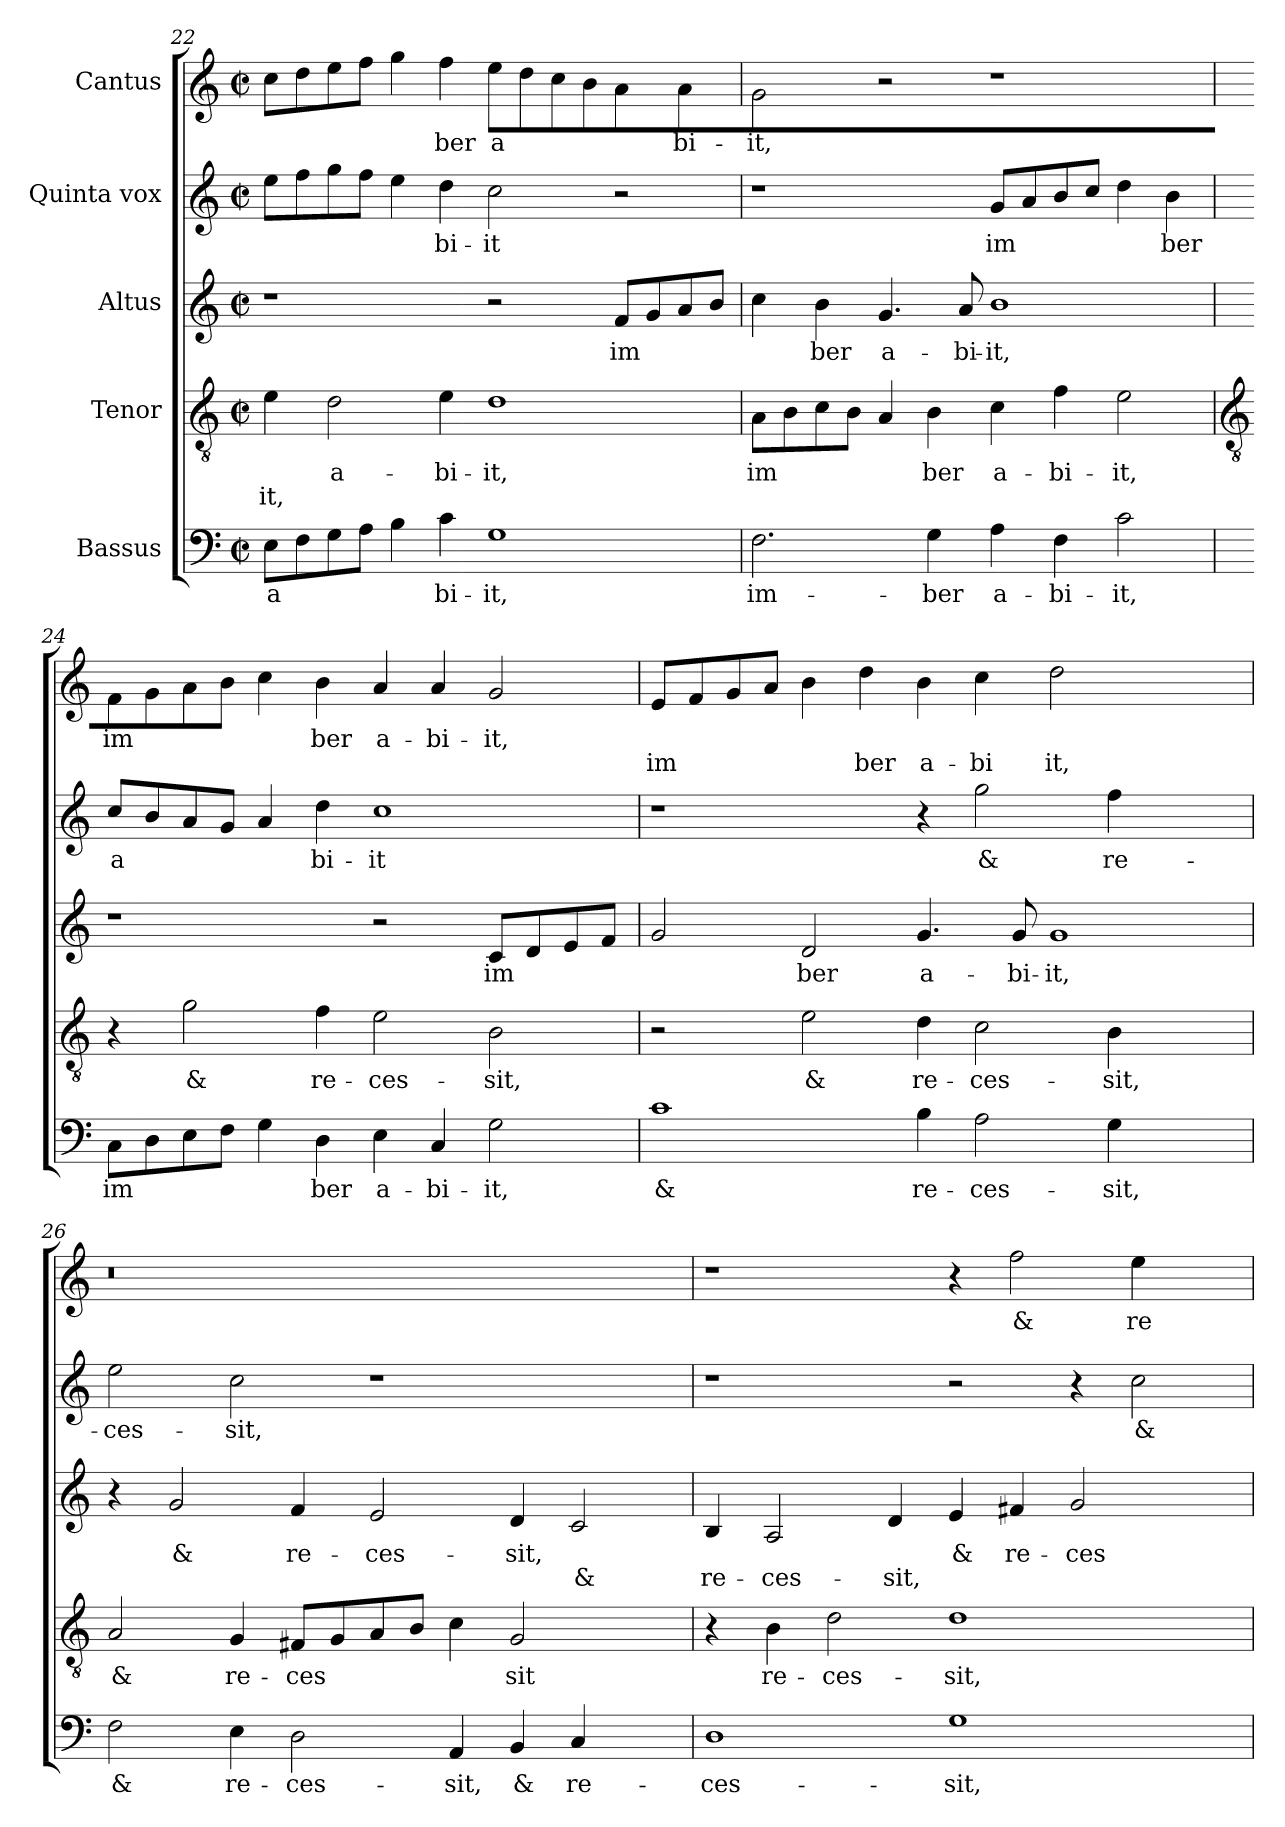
**kern	**text	**kern	**text	**text	**kern	**text	**text	**kern	**text	**kern	**text	**text
*part5	*part5	*part4	*part4	*part4	*part3	*part3	*part3	*part2	*part2	*part1	*part1	*part1
*staff5	*staff5	*staff4	*staff4	*staff4	*staff3	*staff3	*staff3	*staff2	*staff2	*staff1	*staff1	*staff1
*I"Bassus	*	*I"Tenor	*	*	*I"Altus	*	*	*I"Quinta vox	*	*I"Cantus	*	*
*clefF4	*	*clefGv2	*	*	*clefG2	*	*	*clefG2	*	*clefG2	*	*
*k[]	*	*k[]	*	*	*k[]	*	*	*k[]	*	*k[]	*	*
*C:	*	*C:	*	*	*C:	*	*	*C:	*	*C:	*	*
*M4/2	*	*M4/2	*	*	*M4/2	*	*	*M4/2	*	*M4/2	*	*
*met(c|)	*	*met(c|)	*	*	*met(c|)	*	*	*met(c|)	*	*met(c|)	*	*
=22	=22	=22	=22	=22	=22	=22	=22	=22	=22	=22	=22	=22
!	!LO:LY:b	!	!	!LO:LY:b	!	!	!	!	!	!	!	!
8EL	a	4e	.	-it,	1r	.	.	8eeL	.	8ccL	.	.
8F	.	.	.	.	.	.	.	8ff	.	8dd	.	.
!	!	!	!LO:LY:b	!	!	!	!	!	!	!	!	!
8G	.	2d	a-	.	.	.	.	8gg	.	8ee	.	.
8AJ	.	.	.	.	.	.	.	8ffJ	.	8ffJ	.	.
4B	.	.	.	.	.	.	.	4ee	.	4gg	.	.
!	!LO:LY:b	!	!LO:LY:b	!	!	!	!	!	!LO:LY:b	!	!LO:LY:b	!
4c	bi-	4e	-bi-	.	.	.	.	4dd	bi-	4ff	-ber	.
!	!LO:LY:b	!	!LO:LY:b	!	!	!	!	!	!LO:LY:b	!	!LO:LY:b	!
1G	-it,	1d	-it,	.	2r	.	.	2cc	-it	8eeL	a	.
.	.	.	.	.	.	.	.	.	.	8dd	.	.
.	.	.	.	.	.	.	.	.	.	8cc	.	.
.	.	.	.	.	.	.	.	.	.	8b	.	.
!	!	!	!	!	!	!LO:LY:b	!	!	!	!	!	!
.	.	.	.	.	8fL	im	.	2r	.	4a	.	.
.	.	.	.	.	8g	.	.	.	.	.	.	.
!	!	!	!	!	!	!	!	!	!	!	!LO:LY:b	!
.	.	.	.	.	8a	.	.	.	.	4a	bi-	.
.	.	.	.	.	8bJ	.	.	.	.	.	.	.
=23	=23	=23	=23	=23	=23	=23	=23	=23	=23	=23	=23	=23
!	!LO:LY:b	!	!LO:LY:b	!	!	!	!	!	!	!	!LO:LY:b	!
2.F	im-	8AL	im	.	4cc	.	.	1r	.	2g	-it,	.
.	.	8B	.	.	.	.	.	.	.	.	.	.
!	!	!	!	!	!	!LO:LY:b	!	!	!	!	!	!
.	.	8c	.	.	4b	ber	.	.	.	.	.	.
.	.	8BJ	.	.	.	.	.	.	.	.	.	.
!	!	!	!	!	!	!LO:LY:b	!	!	!	!	!	!
.	.	4A	.	.	4.g	a-	.	.	.	2r	.	.
!	!LO:LY:b	!	!LO:LY:b	!	!	!	!	!	!	!	!	!
4G	-ber	4B	ber	.	.	.	.	.	.	.	.	.
!	!	!	!	!	!	!LO:LY:b	!	!	!	!	!	!
.	.	.	.	.	8a	-bi-	.	.	.	.	.	.
!	!LO:LY:b	!	!LO:LY:b	!	!	!LO:LY:b	!	!	!LO:LY:b	!	!	!
4A	a-	4c	a-	.	1b	-it,	.	8gL	im	1r	.	.
.	.	.	.	.	.	.	.	8a	.	.	.	.
!	!LO:LY:b	!	!LO:LY:b	!	!	!	!	!	!	!	!	!
4F	-bi-	4f	-bi-	.	.	.	.	8b	.	.	.	.
.	.	.	.	.	.	.	.	8ccJ	.	.	.	.
!	!LO:LY:b	!	!LO:LY:b	!	!	!	!	!	!	!	!	!
2c	-it,	2e	-it,	.	.	.	.	4dd	.	.	.	.
!	!	!	!	!	!	!	!	!	!LO:LY:b	!	!	!
.	.	.	.	.	.	.	.	4b	ber	.	.	.
!!LO:LB:g=z
=24	=24	=24	=24	=24	=24	=24	=24	=24	=24	=24	=24	=24
*	*	*clefGv2	*	*	*	*	*	*	*	*	*	*
!	!LO:LY:b	!	!	!	!	!	!	!	!LO:LY:b	!	!LO:LY:b	!
8CL	im	4r	.	.	1r	.	.	8ccL	a	8f	im	.
8D	.	.	.	.	.	.	.	8b	.	8g	.	.
!	!	!	!LO:LY:b	!	!	!	!	!	!	!	!	!
8E	.	2g	&	.	.	.	.	8a	.	8a	.	.
8FJ	.	.	.	.	.	.	.	8gJ	.	8bJ	.	.
4G	.	.	.	.	.	.	.	4a	.	4cc	.	.
!	!LO:LY:b	!	!LO:LY:b	!	!	!	!	!	!LO:LY:b	!	!LO:LY:b	!
4D	ber	4f	re-	.	.	.	.	4dd	bi-	4b	ber	.
!	!LO:LY:b	!	!LO:LY:b	!	!	!	!	!	!LO:LY:b	!	!LO:LY:b	!
4E	a-	2e	-ces-	.	2r	.	.	1cc	-it	4a	a-	.
!	!LO:LY:b	!	!	!	!	!	!	!	!	!	!LO:LY:b	!
4C	-bi-	.	.	.	.	.	.	.	.	4a	-bi-	.
!	!LO:LY:b	!	!LO:LY:b	!	!	!LO:LY:b	!	!	!	!	!LO:LY:b	!
2G	-it,	2B	-sit,	.	8cL	im	.	.	.	2g	-it,	.
.	.	.	.	.	8d	.	.	.	.	.	.	.
.	.	.	.	.	8e	.	.	.	.	.	.	.
.	.	.	.	.	8fJ	.	.	.	.	.	.	.
!!LO:LB:g=z
=25	=25	=25	=25	=25	=25	=25	=25	=25	=25	=25	=25	=25
!	!LO:LY:b	!	!	!	!	!	!	!	!	!	!	!LO:LY:b
1c	&	2r	.	.	2g	.	.	1r	.	8eL	.	im
.	.	.	.	.	.	.	.	.	.	8f	.	.
.	.	.	.	.	.	.	.	.	.	8g	.	.
.	.	.	.	.	.	.	.	.	.	8aJ	.	.
!	!	!	!LO:LY:b	!	!	!LO:LY:b	!	!	!	!	!	!
.	.	2e	&	.	2d	ber	.	.	.	4b	.	.
!	!	!	!	!	!	!	!	!	!	!	!	!LO:LY:b
.	.	.	.	.	.	.	.	.	.	4dd	.	ber
!	!LO:LY:b	!	!LO:LY:b	!	!	!LO:LY:b	!	!	!	!	!	!LO:LY:b
4B	re-	4d	re-	.	4.g	a-	.	4r	.	4b	.	a-
!	!LO:LY:b	!	!LO:LY:b	!	!	!	!	!	!LO:LY:b	!	!	!LO:LY:b
2A	-ces-	2c	-ces-	.	.	.	.	2gg	&	4cc	.	-bi
!	!	!	!	!	!	!LO:LY:b	!	!	!	!	!	!
.	.	.	.	.	8g	-bi-	.	.	.	.	.	.
!	!	!	!	!	!	!LO:LY:b	!	!	!	!	!	!LO:LY:b
.	.	.	.	.	1g	-it,	.	.	.	2dd	.	it,
!	!LO:LY:b	!	!LO:LY:b	!	!	!	!	!	!LO:LY:b	!	!	!
4G	-sit,	4B	-sit,	.	.	.	.	4ff	re-	.	.	.
2ryy	.	2ryy	.	.	.	.	.	2ryy	.	2ryy	.	.
=26	=26	=26	=26	=26	=26	=26	=26	=26	=26	=26	=26	=26
!	!LO:LY:b	!	!LO:LY:b	!	!	!	!	!	!LO:LY:b	!	!	!
2F	&	2A	&	.	4r	.	.	2ee	-ces-	0r	.	.
!	!	!	!	!	!	!LO:LY:b	!	!	!	!	!	!
.	.	.	.	.	2g	&	.	.	.	.	.	.
!	!LO:LY:b	!	!LO:LY:b	!	!	!	!	!	!LO:LY:b	!	!	!
4E	re-	4G	re-	.	.	.	.	2cc	-sit,	.	.	.
!	!LO:LY:b	!	!LO:LY:b	!	!	!LO:LY:b	!	!	!	!	!	!
2D	-ces-	8F#XL	-ces	.	4f	re-	.	.	.	.	.	.
.	.	8G	.	.	.	.	.	.	.	.	.	.
!	!	!	!	!	!	!LO:LY:b	!	!	!	!	!	!
.	.	8A	.	.	2e	-ces-	.	1r	.	.	.	.
.	.	8BJ	.	.	.	.	.	.	.	.	.	.
!	!LO:LY:b	!	!	!	!	!	!	!	!	!	!	!
4AA	-sit,	4c	.	.	.	.	.	.	.	.	.	.
!	!LO:LY:b	!	!LO:LY:b	!	!	!LO:LY:b	!	!	!	!	!	!
4BB	&	2G	sit	.	4d	-sit,	.	.	.	.	.	.
!	!LO:LY:b	!	!	!	!	!	!LO:LY:b	!	!	!	!	!
4C	re-	.	.	.	2c	.	&	.	.	.	.	.
4ryy	.	4ryy	.	.	.	.	.	4ryy	.	4ryy	.	.
=27	=27	=27	=27	=27	=27	=27	=27	=27	=27	=27	=27	=27
!	!LO:LY:b	!	!	!	!	!	!LO:LY:b	!	!	!	!	!
1D	-ces-	4r	.	.	4B	.	re-	1r	.	1r	.	.
!	!	!	!LO:LY:b	!	!	!	!LO:LY:b	!	!	!	!	!
.	.	4B	re-	.	2A	.	-ces-	.	.	.	.	.
!	!	!	!LO:LY:b	!	!	!	!	!	!	!	!	!
.	.	2d	-ces-	.	.	.	.	.	.	.	.	.
!	!	!	!	!	!	!	!LO:LY:b	!	!	!	!	!
.	.	.	.	.	4d	.	-sit,	.	.	.	.	.
!	!LO:LY:b	!	!LO:LY:b	!	!	!LO:LY:b	!	!	!	!	!	!
1G	-sit,	1d	-sit,	.	4e	&	.	2r	.	4r	.	.
!	!	!	!	!	!	!LO:LY:b	!	!	!	!	!LO:LY:b	!
.	.	.	.	.	4f#X	re-	.	.	.	2ff	&	.
!	!	!	!	!	!	!LO:LY:b	!	!	!	!	!	!
.	.	.	.	.	2g	-ces-	.	4r	.	.	.	.
!	!	!	!	!	!	!	!	!	!LO:LY:b	!	!LO:LY:b	!
.	.	.	.	.	.	.	.	2cc	&	4ee	re-	.
4ryy	.	4ryy	.	.	4ryy	.	.	.	.	4ryy	.	.
=	=	=	=	=	=	=	=	=	=	=	=	=
*-	*-	*-	*-	*-	*-	*-	*-	*-	*-	*-	*-	*-
